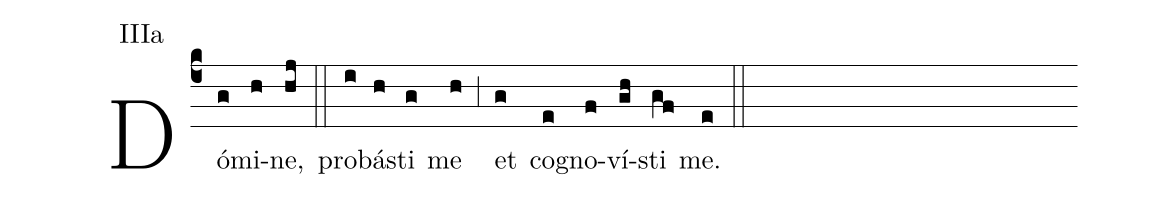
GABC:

annotation: IIIa;
%%
(c4) Dó(g)mi(h)ne,(hj) (::) pro(i)bá(h)sti(g) me(h) (;3) et(g) co(e)gno(f)ví(gh)sti(gf) me.(e) (::)
